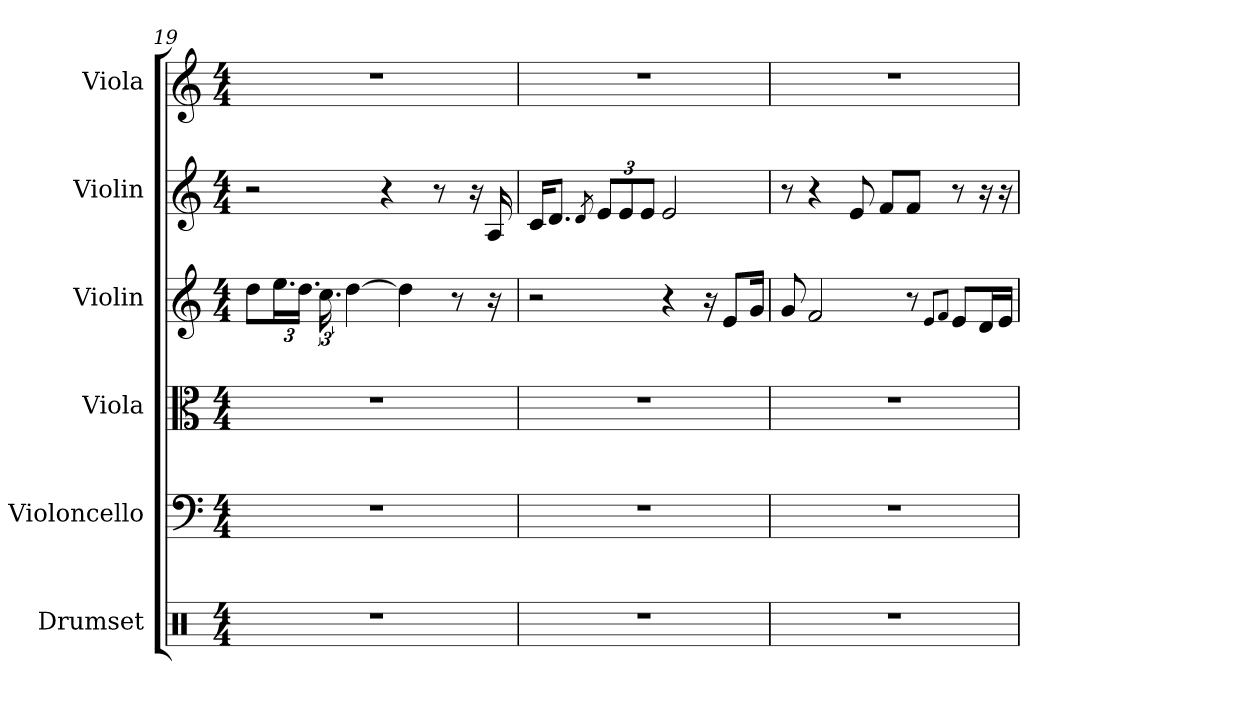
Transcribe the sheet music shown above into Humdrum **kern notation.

**kern	**kern	**kern	**kern	**kern	**kern
*part6	*part5	*part4	*part3	*part2	*part1
*staff6	*staff5	*staff4	*staff3	*staff2	*staff1
*I"Drumset	*I"Violoncello	*I"Viola	*I"Violin	*I"Violin	*I"Viola
*I'Drs.	*I'Vc.	*I'Vla.	*I'Vln.	*I'Vln.	*I'Vla.
*clefX	*clefF4	*clefC3	*clefG2	*clefG2	*clefG2
*k[]	*k[]	*k[]	*k[]	*k[]	*k[]
*M4/4	*M4/4	*M4/4	*M4/4	*M4/4	*M4/4
=19	=19	=19	=19	=19	=19
1r	1r	1r	8dd\L	2r	1r
.	.	.	24.ee\L	.	.
.	.	.	24.dd\JJ	.	.
.	.	.	24.cc\	.	.
.	.	.	[4dd\	.	.
.	.	.	.	4r	.
.	.	.	4dd\]	.	.
.	.	.	.	8r	.
.	.	.	8r	.	.
.	.	.	.	16r	.
.	.	.	16r	16A/	.
=20	=20	=20	=20	=20	=20
1r	1r	1r	2r	16c/KL	1r
.	.	.	.	8.d/J	.
.	.	.	.	8qd/	.
*	*	*	*	*Xbrackettup	*
.	.	.	.	12e/L	.
.	.	.	.	12e/	.
.	.	.	.	12e/J	.
.	.	.	4r	2e/	.
.	.	.	16r	.	.
.	.	.	8e/L	.	.
.	.	.	16g/Jk	.	.
!!LO:LB:g=z
=21	=21	=21	=21	=21	=21
1r	1r	1r	8g/	8r	1r
.	.	.	2f/	4r	.
.	.	.	.	8e/	.
.	.	.	.	8f/L	.
.	.	.	8r	8f/J	.
.	.	.	8qe/L	.	.
.	.	.	8qf/J	.	.
.	.	.	8e/L	8r	.
.	.	.	16d/L	16r	.
.	.	.	16e/JJ	16r	.
=	=	=	=	=	=
*-	*-	*-	*-	*-	*-
